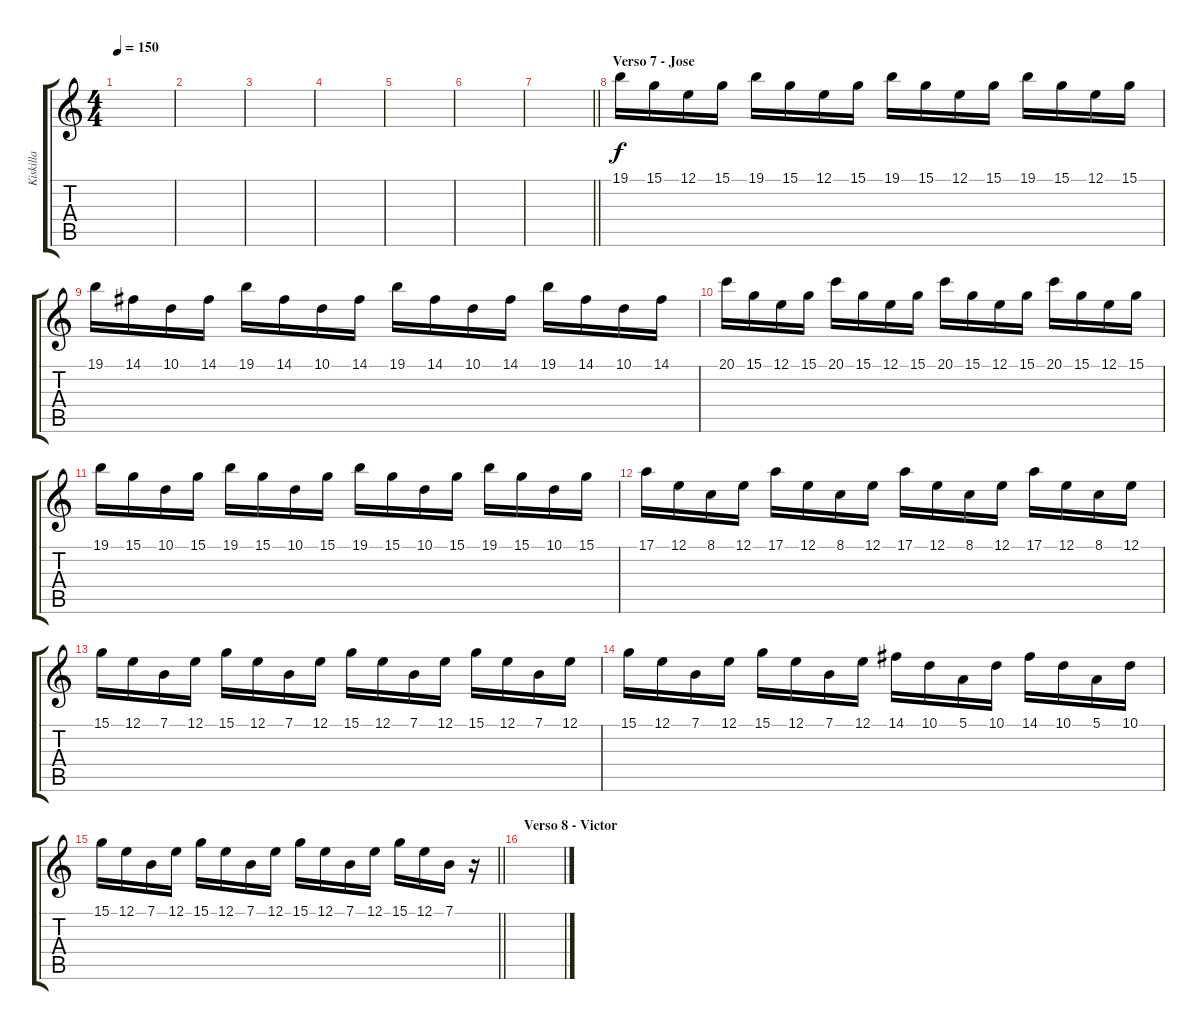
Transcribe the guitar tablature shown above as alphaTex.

\track ("Kiskilla" "Kiskilla") {instrument acousticgrandpiano}
\staff {score tabs}
\tuning (E4 B3 G3 D3 A2 E2) {hide}
\ts (4 4)
\tempo 150
\clef g2
\ks c
|
|
|
|
|
|
\barLineRight lightlight
|
\section ("" "Verso 7 - Jose")
19.1.16{volume 16 instrument lead2sawtooth} 15.1.16 12.1.16 15.1.16 19.1.16 15.1.16 12.1.16 15.1.16 19.1.16 15.1.16 12.1.16 15.1.16 19.1.16 15.1.16 12.1.16 15.1.16 |
19.1.16 14.1.16 10.1.16 14.1.16 19.1.16 14.1.16 10.1.16 14.1.16 19.1.16 14.1.16 10.1.16 14.1.16 19.1.16 14.1.16 10.1.16 14.1.16 |
20.1.16 15.1.16 12.1.16 15.1.16 20.1.16 15.1.16 12.1.16 15.1.16 20.1.16 15.1.16 12.1.16 15.1.16 20.1.16 15.1.16 12.1.16 15.1.16 |
19.1.16 15.1.16 10.1.16 15.1.16 19.1.16 15.1.16 10.1.16 15.1.16 19.1.16 15.1.16 10.1.16 15.1.16 19.1.16 15.1.16 10.1.16 15.1.16 |
17.1.16 12.1.16 8.1.16 12.1.16 17.1.16 12.1.16 8.1.16 12.1.16 17.1.16 12.1.16 8.1.16 12.1.16 17.1.16 12.1.16 8.1.16 12.1.16 |
15.1.16 12.1.16 7.1.16 12.1.16 15.1.16 12.1.16 7.1.16 12.1.16 15.1.16 12.1.16 7.1.16 12.1.16 15.1.16 12.1.16 7.1.16 12.1.16 |
15.1.16 12.1.16 7.1.16 12.1.16 15.1.16 12.1.16 7.1.16 12.1.16 14.1.16 10.1.16 5.1.16 10.1.16 14.1.16 10.1.16 5.1.16 10.1.16 |
\barLineRight lightlight
15.1.16 12.1.16 7.1.16 12.1.16 15.1.16 12.1.16 7.1.16 12.1.16 15.1.16 12.1.16 7.1.16 12.1.16 15.1.16 12.1.16 7.1.16 r.16 |
\section ("" "Verso 8 - Victor")
